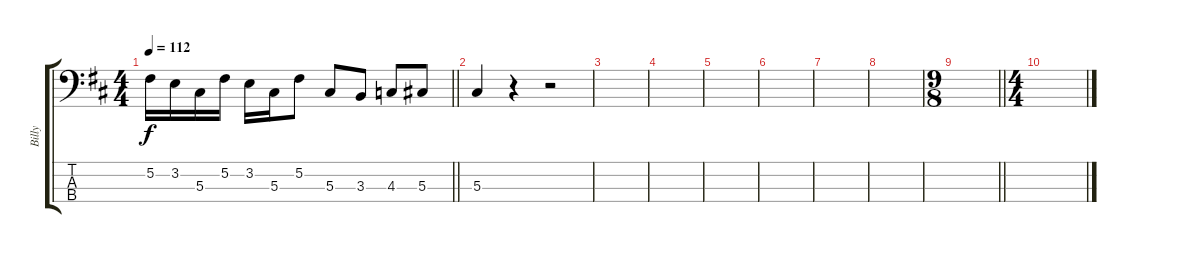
\track ("Billy" "Billy") {instrument electricbassfinger}
\staff {score tabs}
\tuning (Gb2 Db2 Ab1 Eb1) {hide}
\ts (4 4)
\tempo 112
\clef f4
\barLineRight lightlight
\ks d
5.2.16{dy f} 3.2.16 5.3.16 5.2.16 3.2.16 5.3.16 5.2.8 5.3.8 3.3.8 4.3.8 5.3.8 |
5.3.4 r.4 r.2 |
|
|
|
|
|
|
\ts (9 8)
\barLineRight lightlight
|
\ts (4 4)
